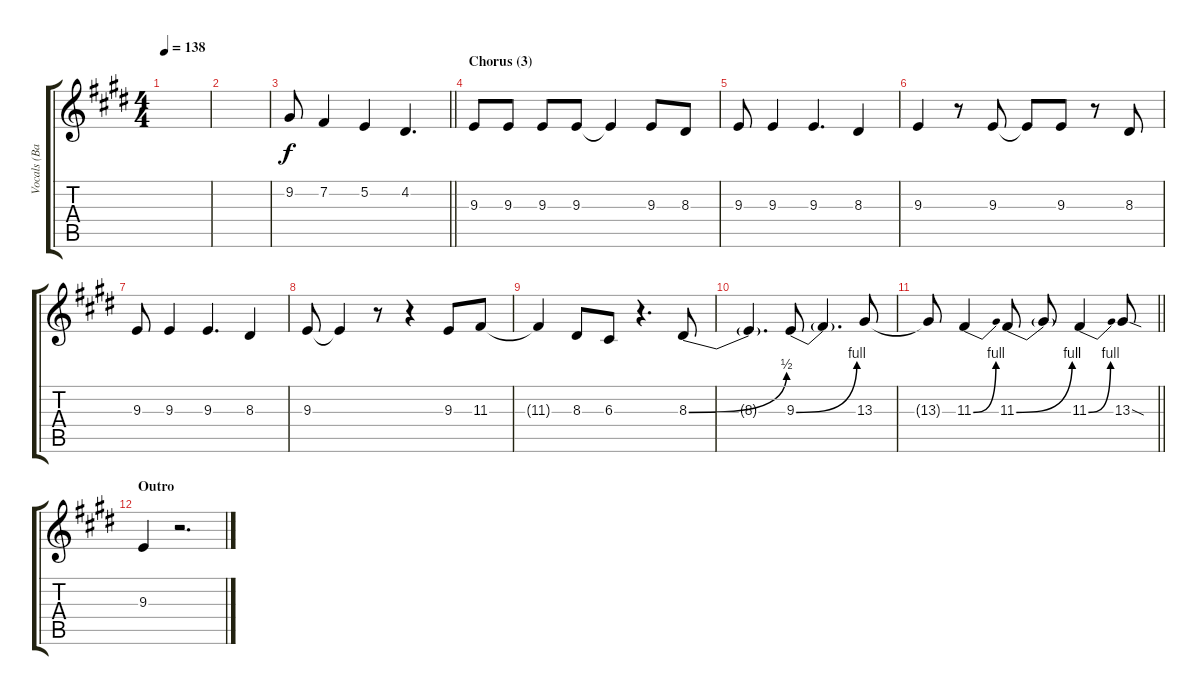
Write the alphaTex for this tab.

\track ("Vocals (Backing)" "Vocals (Ba") {instrument synthbrass1}
\staff {score tabs}
\tuning (E4 B3 G3 D3 A2 E2) {hide}
\ts (4 4)
\tempo 138
\clef g2
\ks e
|
|
\barLineRight lightlight
9.2.8 7.2.4 5.2.4 4.2.4{d} |
\section ("" "Chorus (3)")
9.3.8 9.3.8 9.3.8 9.3.8 9.3{t}.4 9.3.8 8.3.8 |
9.3.8 9.3.4 9.3.4{d} 8.3.4 |
9.3.4 r.8 9.3.8 9.3{t}.8 9.3.8 r.8 8.3.8 |
9.3.8 9.3.4 9.3.4{d} 8.3.4 |
9.3.8 9.3{t}.4 r.8 r.4 9.3.8 11.3.8 |
11.3{t}.4 8.3.8 6.3.8 r.4{d} 8.3{be (bend 0 0 60 2)}.8 |
8.3{t}.4{d} 9.3{be (bend 0 0 60 4)}.8 9.3{t}.4{d} 13.3.8 |
\barLineRight lightlight
13.3{t}.8 11.3{be (bend 0 0 60 4)}.4 11.3{be (bend 0 0 60 4)}.8 11.3{t}.8 11.3{be (bend 0 0 60 4)}.4 13.3{sod}.8 |
\section ("" "Outro")
9.3.4 r.2{d}
